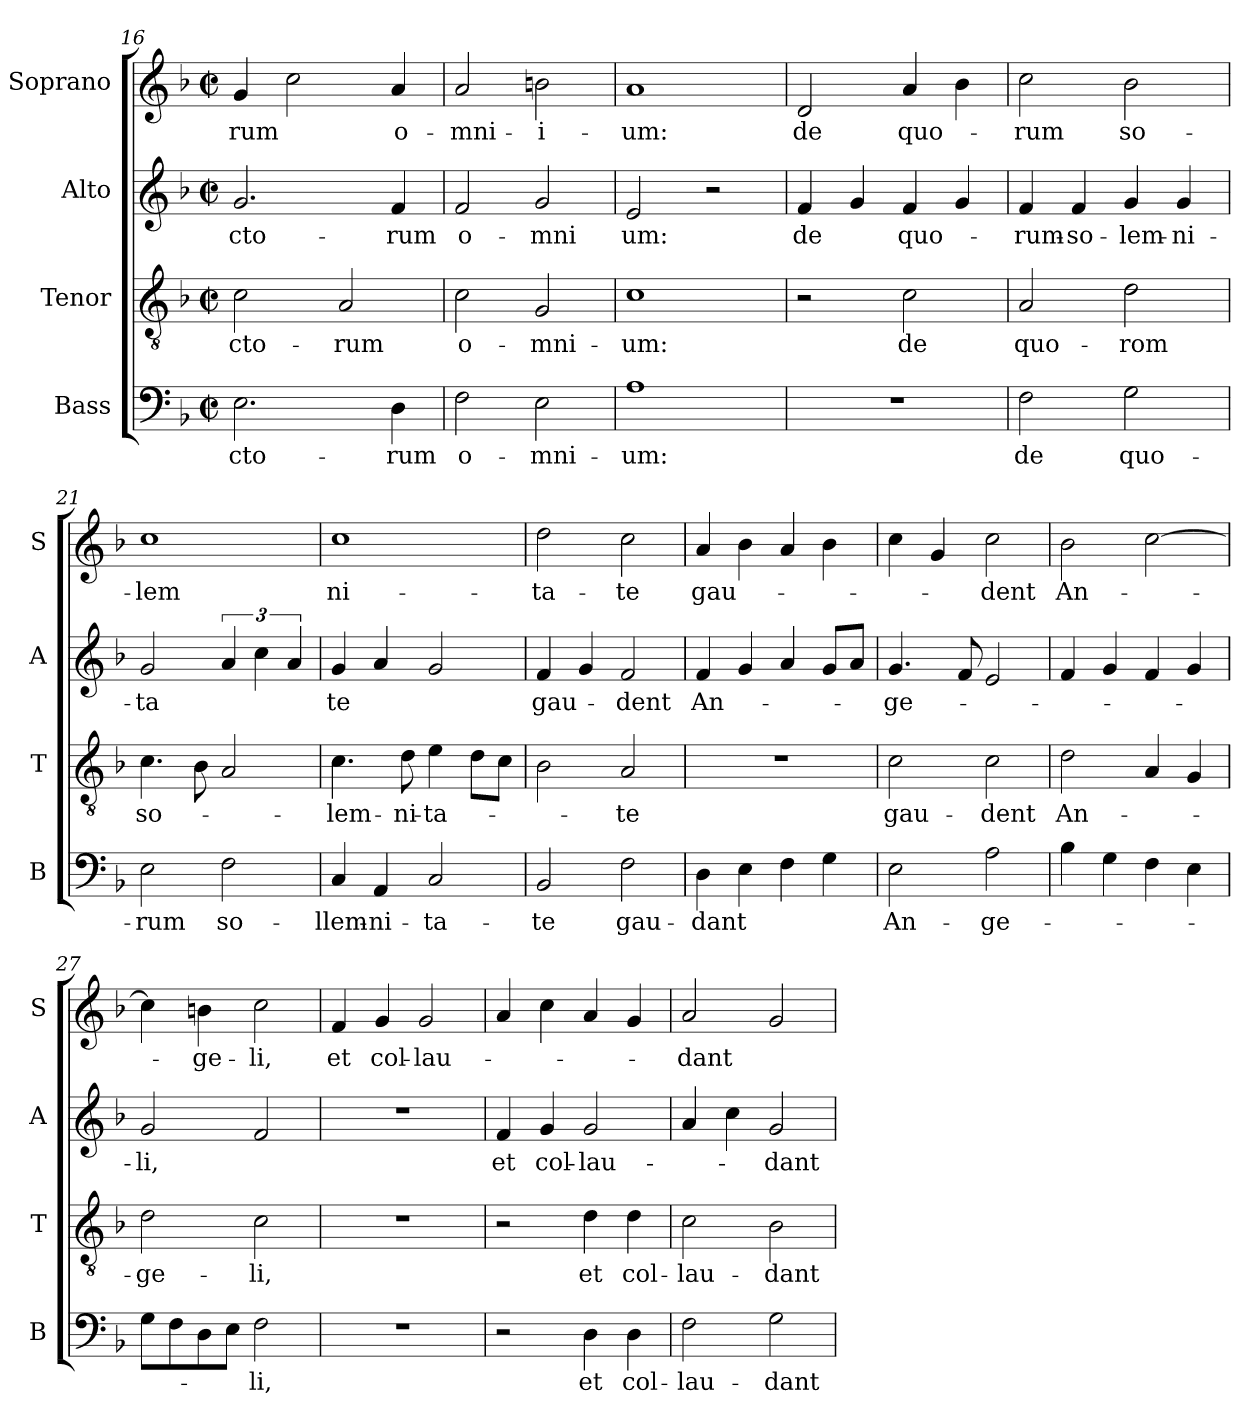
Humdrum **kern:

**kern	**text	**kern	**text	**kern	**text	**kern	**text
*part4	*part4	*part3	*part3	*part2	*part2	*part1	*part1
*staff4	*staff4	*staff3	*staff3	*staff2	*staff2	*staff1	*staff1
*I"Bass	*	*I"Tenor	*	*I"Alto	*	*I"Soprano	*
*I'B	*	*I'T	*	*I'A	*	*I'S	*
*clefF4	*	*clefGv2	*	*clefG2	*	*clefG2	*
*k[b-]	*	*k[b-]	*	*k[b-]	*	*k[b-]	*
*F:	*	*F:	*	*F:	*	*F:	*
*M2/2	*	*M2/2	*	*M2/2	*	*M2/2	*
*met(c|)	*	*met(c|)	*	*met(c|)	*	*met(c|)	*
=16	=16	=16	=16	=16	=16	=16	=16
2.E\	-cto-	2c\	-cto-	2.g/	-cto-	4g/	-rum
.	.	.	.	.	.	2cc\	.
.	.	2A/	-rum	.	.	.	.
4D\	-rum	.	.	4f/	-rum	4a/	o-
=17	=17	=17	=17	=17	=17	=17	=17
2F\	o-	2c\	o-	2f/	o-	2a/	-mni-
2E\	-mni-	2G/	-mni-	2g/	-mni	2bn\	-i-
!!LO:PB:g=z
=18	=18	=18	=18	=18	=18	=18	=18
1A	-um:	1c	-um:	2e/	um:	1a	-um:
.	.	.	.	2r	.	.	.
=19	=19	=19	=19	=19	=19	=19	=19
1r	.	2r	.	4f/	de	2d/	de
.	.	.	.	4g/	.	.	.
.	.	2c\	de	4f/	quo-	4a/	quo-
.	.	.	.	4g/	.	4b-\	.
=20	=20	=20	=20	=20	=20	=20	=20
2F\	de	2A/	quo-	4f/	-rum-	2cc\	-rum
.	.	.	.	4f/	-so-	.	.
2G\	quo-	2d\	-rom	4g/	-lem-	2b-\	so-
.	.	.	.	4g/	-ni-	.	.
=21	=21	=21	=21	=21	=21	=21	=21
2E\	-rum	4.c\	so-	2g/	-ta	1cc	-lem
.	.	8B-\	.	.	.	.	.
2F\	so-	2A/	.	6a/	.	.	.
.	.	.	.	6cc\	.	.	.
.	.	.	.	6a/	.	.	.
=22	=22	=22	=22	=22	=22	=22	=22
4C/	-llem-	4.c\	-lem-	4g/	te	1cc	ni-
4AA/	-ni-	.	.	4a/	.	.	.
.	.	8d\	-ni-	.	.	.	.
2C/	-ta-	4e\	-ta-	2g/	.	.	.
.	.	8d\L	.	.	.	.	.
.	.	8c\J	.	.	.	.	.
=23	=23	=23	=23	=23	=23	=23	=23
2BB-/	-te	2B-\	.	4f/	gau-	2dd\	-ta-
.	.	.	.	4g/	.	.	.
2F\	gau-	2A/	-te	2f/	-dent	2cc\	-te
!!LO:LB:g=z
=24	=24	=24	=24	=24	=24	=24	=24
4D\	-dant	1r	.	4f/	An-	4a/	gau-
4E\	.	.	.	4g/	.	4b-\	.
4F\	.	.	.	4a/	.	4a/	.
4G\	.	.	.	8g/L	.	4b-\	.
.	.	.	.	8a/J	.	.	.
=25	=25	=25	=25	=25	=25	=25	=25
2E\	An-	2c\	gau-	4.g/	-ge-	4cc\	.
.	.	.	.	.	.	4g/	.
.	.	.	.	8f/	.	.	.
2A\	-ge-	2c\	-dent	2e/	.	2cc\	-dent
=26	=26	=26	=26	=26	=26	=26	=26
4B-\	.	2d\	An-	4f/	.	2b-\	An-
4G\	.	.	.	4g/	.	.	.
4F\	.	4A/	.	4f/	.	[2cc\	.
4E\	.	4G/	.	4g/	.	.	.
=27	=27	=27	=27	=27	=27	=27	=27
8G\L	.	2d\	-ge-	2g/	-li,	4cc\]	.
8F\	.	.	.	.	.	.	.
8D\	.	.	.	.	.	4bn\	-ge-
8E\J	.	.	.	.	.	.	.
2F\	-li,	2c\	-li,	2f/	.	2cc\	-li,
=28	=28	=28	=28	=28	=28	=28	=28
1r	.	1r	.	1r	.	4f/	et
.	.	.	.	.	.	4g/	col-
.	.	.	.	.	.	2g/	-lau-
=29	=29	=29	=29	=29	=29	=29	=29
2r	.	2r	.	4f/	et	4a/	.
.	.	.	.	4g/	col-	4cc\	.
4D\	et	4d\	et	2g/	-lau-	4a/	.
4D\	col-	4d\	col-	.	.	4g/	.
!!LO:LB:g=z
=30	=30	=30	=30	=30	=30	=30	=30
2F\	-lau-	2c\	-lau-	4a/	.	2a/	-dant
.	.	.	.	4cc\	.	.	.
2G\	-dant	2B-\	-dant	2g/	-dant	2g/	.
=	=	=	=	=	=	=	=
*-	*-	*-	*-	*-	*-	*-	*-
